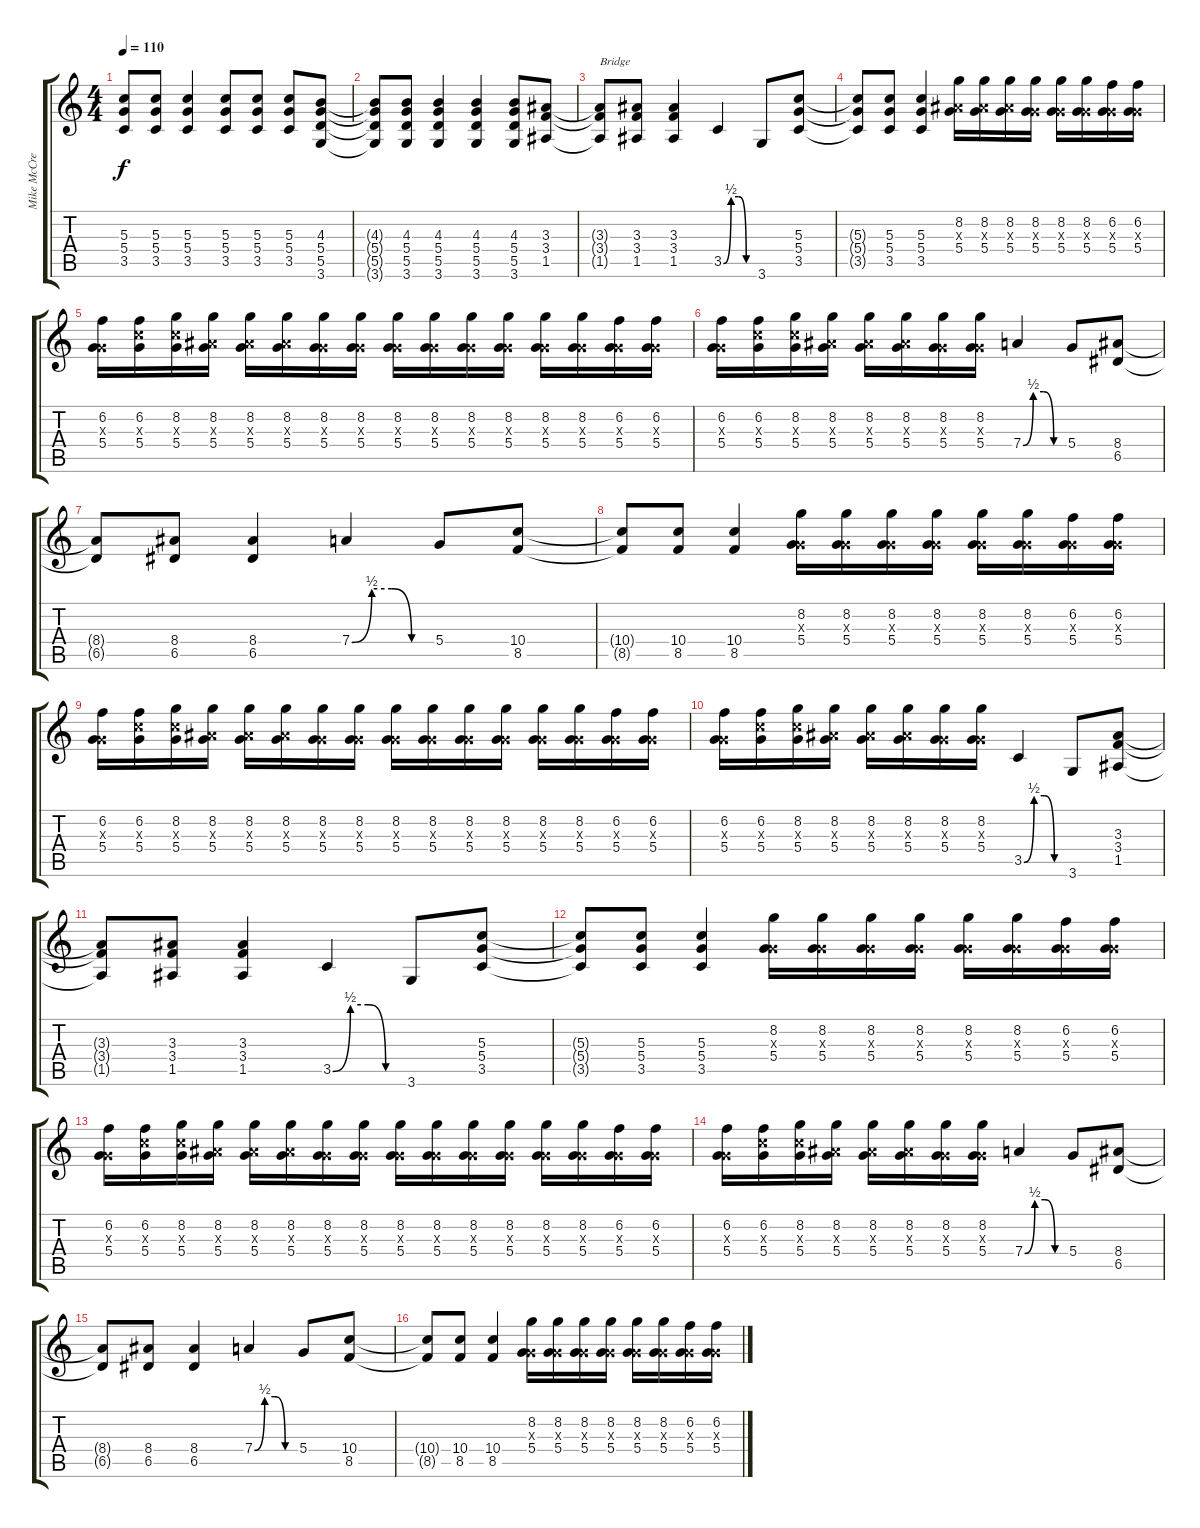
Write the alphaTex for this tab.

\track ("Mike McCready" "Mike McCre") {instrument acousticguitarsteel}
\staff {score tabs}
\tuning (E4 B3 G3 D3 A2 E2) {hide}
\ts (4 4)
\tempo 110
\clef g2
\ks c
(5.3{t} 5.4{t} 3.5{t}).8{dy f instrument distortionguitar} (5.3 5.4 3.5).8{instrument distortionguitar} (5.3 5.4 3.5).4{instrument distortionguitar} (5.3 5.4 3.5).8{instrument distortionguitar} (5.3 5.4 3.5).8{instrument distortionguitar} (5.3 5.4 3.5).8{instrument distortionguitar} (4.3 5.4 5.5 3.6).8{instrument distortionguitar} |
(4.3{t} 5.4{t} 5.5{t} 3.6{t}).8{instrument distortionguitar} (4.3 5.4 5.5 3.6).8{instrument distortionguitar} (4.3 5.4 5.5 3.6).4{instrument distortionguitar} (4.3 5.4 5.5 3.6).4{instrument distortionguitar} (4.3 5.4 5.5 3.6).8{instrument distortionguitar} (3.3 3.4 1.5).8{instrument distortionguitar} |
(3.3{t} 3.4{t} 1.5{t}).8{txt "Bridge" instrument distortionguitar} (3.3 3.4 1.5).8{instrument distortionguitar} (3.3 3.4 1.5).4{instrument distortionguitar} 3.5{be (custom 0 0 15 2 30 2 45 0 60 0)}.4{instrument distortionguitar} 3.6.8{instrument distortionguitar} (5.3 5.4 3.5).8{instrument distortionguitar} |
(5.3{t} 5.4{t} 3.5{t}).8{instrument distortionguitar} (5.3 5.4 3.5).8{instrument distortionguitar} (5.3 5.4 3.5).4{instrument distortionguitar} (8.2 3.3{x} 5.4).16{instrument distortionguitar} (8.2 3.3{x} 5.4).16{instrument distortionguitar} (8.2 3.3{x} 5.4).16{instrument distortionguitar} (8.2 0.3{x} 5.4).16{instrument distortionguitar} (8.2 0.3{x} 5.4).16{instrument distortionguitar} (8.2 0.3{x} 5.4).16{instrument distortionguitar} (6.2 0.3{x} 5.4).16{instrument distortionguitar} (6.2 0.3{x} 5.4).16{instrument distortionguitar} |
(6.2 0.3{x} 5.4).16{instrument distortionguitar} (6.2 5.3{x} 5.4).16{instrument distortionguitar} (8.2 5.3{x} 5.4).16{instrument distortionguitar} (8.2 3.3{x} 5.4).16{instrument distortionguitar} (8.2 3.3{x} 5.4).16{instrument distortionguitar} (8.2 3.3{x} 5.4).16{instrument distortionguitar} (8.2 0.3{x} 5.4).16{instrument distortionguitar} (8.2 0.3{x} 5.4).16{instrument distortionguitar} (8.2 0.3{x} 5.4).16{instrument distortionguitar} (8.2 0.3{x} 5.4).16{instrument distortionguitar} (8.2 0.3{x} 5.4).16{instrument distortionguitar} (8.2 0.3{x} 5.4).16{instrument distortionguitar} (8.2 0.3{x} 5.4).16{instrument distortionguitar} (8.2 0.3{x} 5.4).16{instrument distortionguitar} (6.2 0.3{x} 5.4).16{instrument distortionguitar} (6.2 0.3{x} 5.4).16{instrument distortionguitar} |
(6.2 0.3{x} 5.4).16{instrument distortionguitar} (6.2 5.3{x} 5.4).16{instrument distortionguitar} (8.2 5.3{x} 5.4).16{instrument distortionguitar} (8.2 3.3{x} 5.4).16{instrument distortionguitar} (8.2 3.3{x} 5.4).16{instrument distortionguitar} (8.2 3.3{x} 5.4).16{instrument distortionguitar} (8.2 0.3{x} 5.4).16{instrument distortionguitar} (8.2 0.3{x} 5.4).16{instrument distortionguitar} 7.4{be (custom 0 0 15 2 30 2 45 0 60 0)}.4{instrument distortionguitar} 5.4.8{instrument distortionguitar} (8.4 6.5).8{instrument distortionguitar} |
(8.4{t} 6.5{t}).8{instrument distortionguitar} (8.4 6.5).8{instrument distortionguitar} (8.4 6.5).4{instrument distortionguitar} 7.4{be (custom 0 0 15 2 30 2 45 0 60 0)}.4{instrument distortionguitar} 5.4.8{instrument distortionguitar} (10.4 8.5).8{instrument distortionguitar} |
(10.4{t} 8.5{t}).8{instrument distortionguitar} (10.4 8.5).8{instrument distortionguitar} (10.4 8.5).4{instrument distortionguitar} (8.2 0.3{x} 5.4).16{instrument distortionguitar} (8.2 0.3{x} 5.4).16{instrument distortionguitar} (8.2 0.3{x} 5.4).16{instrument distortionguitar} (8.2 0.3{x} 5.4).16{instrument distortionguitar} (8.2 0.3{x} 5.4).16{instrument distortionguitar} (8.2 0.3{x} 5.4).16{instrument distortionguitar} (6.2 0.3{x} 5.4).16{instrument distortionguitar} (6.2 0.3{x} 5.4).16{instrument distortionguitar} |
(6.2 0.3{x} 5.4).16{instrument distortionguitar} (6.2 5.3{x} 5.4).16{instrument distortionguitar} (8.2 5.3{x} 5.4).16{instrument distortionguitar} (8.2 3.3{x} 5.4).16{instrument distortionguitar} (8.2 3.3{x} 5.4).16{instrument distortionguitar} (8.2 3.3{x} 5.4).16{instrument distortionguitar} (8.2 0.3{x} 5.4).16{instrument distortionguitar} (8.2 0.3{x} 5.4).16{instrument distortionguitar} (8.2 0.3{x} 5.4).16{instrument distortionguitar} (8.2 0.3{x} 5.4).16{instrument distortionguitar} (8.2 0.3{x} 5.4).16{instrument distortionguitar} (8.2 0.3{x} 5.4).16{instrument distortionguitar} (8.2 0.3{x} 5.4).16{instrument distortionguitar} (8.2 0.3{x} 5.4).16{instrument distortionguitar} (6.2 0.3{x} 5.4).16{instrument distortionguitar} (6.2 0.3{x} 5.4).16{instrument distortionguitar} |
(6.2 0.3{x} 5.4).16{instrument distortionguitar} (6.2 5.3{x} 5.4).16{instrument distortionguitar} (8.2 5.3{x} 5.4).16{instrument distortionguitar} (8.2 3.3{x} 5.4).16{instrument distortionguitar} (8.2 3.3{x} 5.4).16{instrument distortionguitar} (8.2 3.3{x} 5.4).16{instrument distortionguitar} (8.2 0.3{x} 5.4).16{instrument distortionguitar} (8.2 0.3{x} 5.4).16{instrument distortionguitar} 3.5{be (custom 0 0 15 2 30 2 45 0 60 0)}.4{instrument distortionguitar} 3.6.8{instrument distortionguitar} (3.3 3.4 1.5).8{instrument distortionguitar} |
(3.3{t} 3.4{t} 1.5{t}).8{instrument distortionguitar} (3.3 3.4 1.5).8{instrument distortionguitar} (3.3 3.4 1.5).4{instrument distortionguitar} 3.5{be (custom 0 0 15 2 30 2 45 0 60 0)}.4{instrument distortionguitar} 3.6.8{instrument distortionguitar} (5.3 5.4 3.5).8{instrument distortionguitar} |
(5.3{t} 5.4{t} 3.5{t}).8{instrument distortionguitar} (5.3 5.4 3.5).8{instrument distortionguitar} (5.3 5.4 3.5).4{instrument distortionguitar} (8.2 0.3{x} 5.4).16{instrument distortionguitar} (8.2 0.3{x} 5.4).16{instrument distortionguitar} (8.2 0.3{x} 5.4).16{instrument distortionguitar} (8.2 0.3{x} 5.4).16{instrument distortionguitar} (8.2 0.3{x} 5.4).16{instrument distortionguitar} (8.2 0.3{x} 5.4).16{instrument distortionguitar} (6.2 0.3{x} 5.4).16{instrument distortionguitar} (6.2 0.3{x} 5.4).16{instrument distortionguitar} |
(6.2 0.3{x} 5.4).16{instrument distortionguitar} (6.2 5.3{x} 5.4).16{instrument distortionguitar} (8.2 5.3{x} 5.4).16{instrument distortionguitar} (8.2 3.3{x} 5.4).16{instrument distortionguitar} (8.2 3.3{x} 5.4).16{instrument distortionguitar} (8.2 3.3{x} 5.4).16{instrument distortionguitar} (8.2 0.3{x} 5.4).16{instrument distortionguitar} (8.2 0.3{x} 5.4).16{instrument distortionguitar} (8.2 0.3{x} 5.4).16{instrument distortionguitar} (8.2 0.3{x} 5.4).16{instrument distortionguitar} (8.2 0.3{x} 5.4).16{instrument distortionguitar} (8.2 0.3{x} 5.4).16{instrument distortionguitar} (8.2 0.3{x} 5.4).16{instrument distortionguitar} (8.2 0.3{x} 5.4).16{instrument distortionguitar} (6.2 0.3{x} 5.4).16{instrument distortionguitar} (6.2 0.3{x} 5.4).16{instrument distortionguitar} |
(6.2 0.3{x} 5.4).16{instrument distortionguitar} (6.2 5.3{x} 5.4).16{instrument distortionguitar} (8.2 5.3{x} 5.4).16{instrument distortionguitar} (8.2 3.3{x} 5.4).16{instrument distortionguitar} (8.2 3.3{x} 5.4).16{instrument distortionguitar} (8.2 3.3{x} 5.4).16{instrument distortionguitar} (8.2 0.3{x} 5.4).16{instrument distortionguitar} (8.2 0.3{x} 5.4).16{instrument distortionguitar} 7.4{be (custom 0 0 15 2 30 2 45 0 60 0)}.4{instrument distortionguitar} 5.4.8{instrument distortionguitar} (8.4 6.5).8{instrument distortionguitar} |
(8.4{t} 6.5{t}).8{instrument distortionguitar} (8.4 6.5).8{instrument distortionguitar} (8.4 6.5).4{instrument distortionguitar} 7.4{be (custom 0 0 15 2 30 2 45 0 60 0)}.4{instrument distortionguitar} 5.4.8{instrument distortionguitar} (10.4 8.5).8{instrument distortionguitar} |
(10.4{t} 8.5{t}).8{instrument distortionguitar} (10.4 8.5).8{instrument distortionguitar} (10.4 8.5).4{instrument distortionguitar} (8.2 0.3{x} 5.4).16{instrument distortionguitar} (8.2 0.3{x} 5.4).16{instrument distortionguitar} (8.2 0.3{x} 5.4).16{instrument distortionguitar} (8.2 0.3{x} 5.4).16{instrument distortionguitar} (8.2 0.3{x} 5.4).16{instrument distortionguitar} (8.2 0.3{x} 5.4).16{instrument distortionguitar} (6.2 0.3{x} 5.4).16{instrument distortionguitar} (6.2 0.3{x} 5.4).16{instrument distortionguitar}
